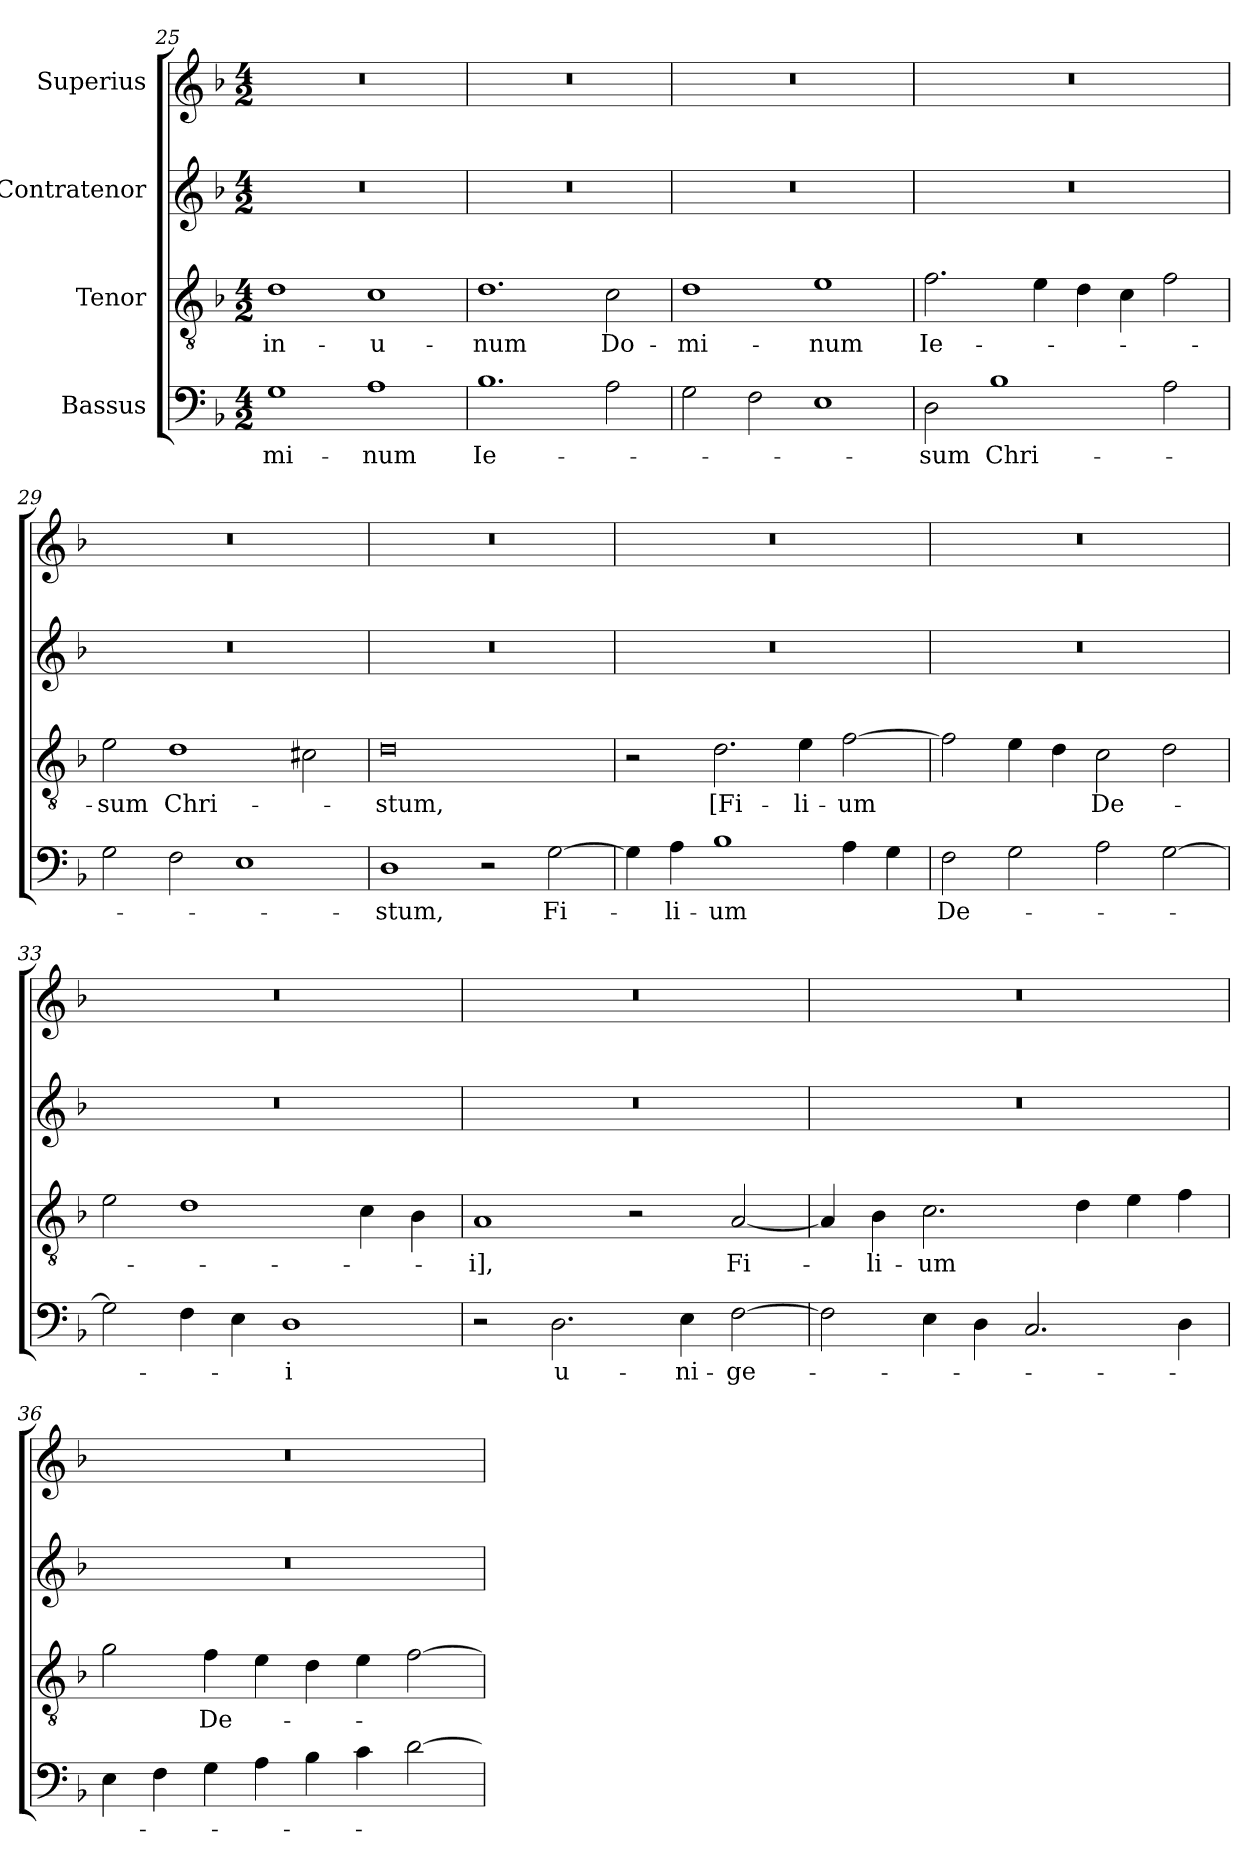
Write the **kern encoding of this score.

**kern	**text	**kern	**text	**kern	**kern
*part4	*part4	*part3	*part3	*part2	*part1
*staff4	*staff4	*staff3	*staff3	*staff2	*staff1
*I"Bassus	*	*I"Tenor	*	*I"Contratenor	*I"Superius
*clefF4	*	*clefGv2	*	*clefG2	*clefG2
*k[b-]	*	*k[b-]	*	*k[b-]	*k[b-]
*M4/2	*	*M4/2	*	*M4/2	*M4/2
=25	=25	=25	=25	=25	=25
1G\	-mi-	1d\	in-	0r	0r
1A\	-num	1c\	u-	.	.
=26	=26	=26	=26	=26	=26
1.B-\	Ie-	1.d\	-num	0r	0r
2A\	.	2c\	Do-	.	.
=27	=27	=27	=27	=27	=27
2G\	.	1d\	-mi-	0r	0r
2F\	.	.	.	.	.
1E\	.	1e\	-num	.	.
=28	=28	=28	=28	=28	=28
2D\	-sum	2.f\	Ie-	0r	0r
1B-\	Chri-	.	.	.	.
.	.	4e\	.	.	.
.	.	4d\	.	.	.
.	.	4c\	.	.	.
2A\	.	2f\	.	.	.
=29	=29	=29	=29	=29	=29
2G\	.	2e\	-sum	0r	0r
2F\	.	1d\	Chri-	.	.
1E\	.	.	.	.	.
.	.	2c#X\	.	.	.
=30	=30	=30	=30	=30	=30
1D\	-stum,	0d\	-stum,	0r	0r
2r	.	.	.	.	.
[2G\	Fi-	.	.	.	.
=31	=31	=31	=31	=31	=31
4G\]	.	2r	.	0r	0r
4A\	-li-	.	.	.	.
1B-\	-um	2.d\	[Fi-	.	.
.	.	4e\	-li-	.	.
4A\	.	[2f\	-um	.	.
4G\	.	.	.	.	.
=32	=32	=32	=32	=32	=32
2F\	De-	2f\]	.	0r	0r
2G\	.	4e\	.	.	.
.	.	4d\	.	.	.
2A\	.	2c\	De-	.	.
[2G\	.	2d\	.	.	.
=33	=33	=33	=33	=33	=33
2G\]	.	2e\	.	0r	0r
4F\	.	1d\	.	.	.
4E\	.	.	.	.	.
1D\	-i	.	.	.	.
.	.	4c\	.	.	.
.	.	4B-\	.	.	.
=34	=34	=34	=34	=34	=34
2r	.	1A/	-i],	0r	0r
2.D\	u-	.	.	.	.
.	.	2r	.	.	.
4E\	-ni-	.	.	.	.
[2F\	-ge-	[2A/	Fi-	.	.
=35	=35	=35	=35	=35	=35
2F\]	.	4A/]	.	0r	0r
.	.	4B-\	-li-	.	.
4E\	.	2.c\	-um	.	.
4D\	.	.	.	.	.
2.C/	.	.	.	.	.
.	.	4d\	.	.	.
.	.	4e\	.	.	.
4D\	.	4f\	.	.	.
=36	=36	=36	=36	=36	=36
4E\	.	2g\	.	0r	0r
4F\	.	.	.	.	.
4G\	.	4f\	De-	.	.
4A\	.	4e\	.	.	.
4B-\	.	4d\	.	.	.
4c\	.	4e\	.	.	.
[2d\	.	[2f\	.	.	.
=	=	=	=	=	=
*-	*-	*-	*-	*-	*-
